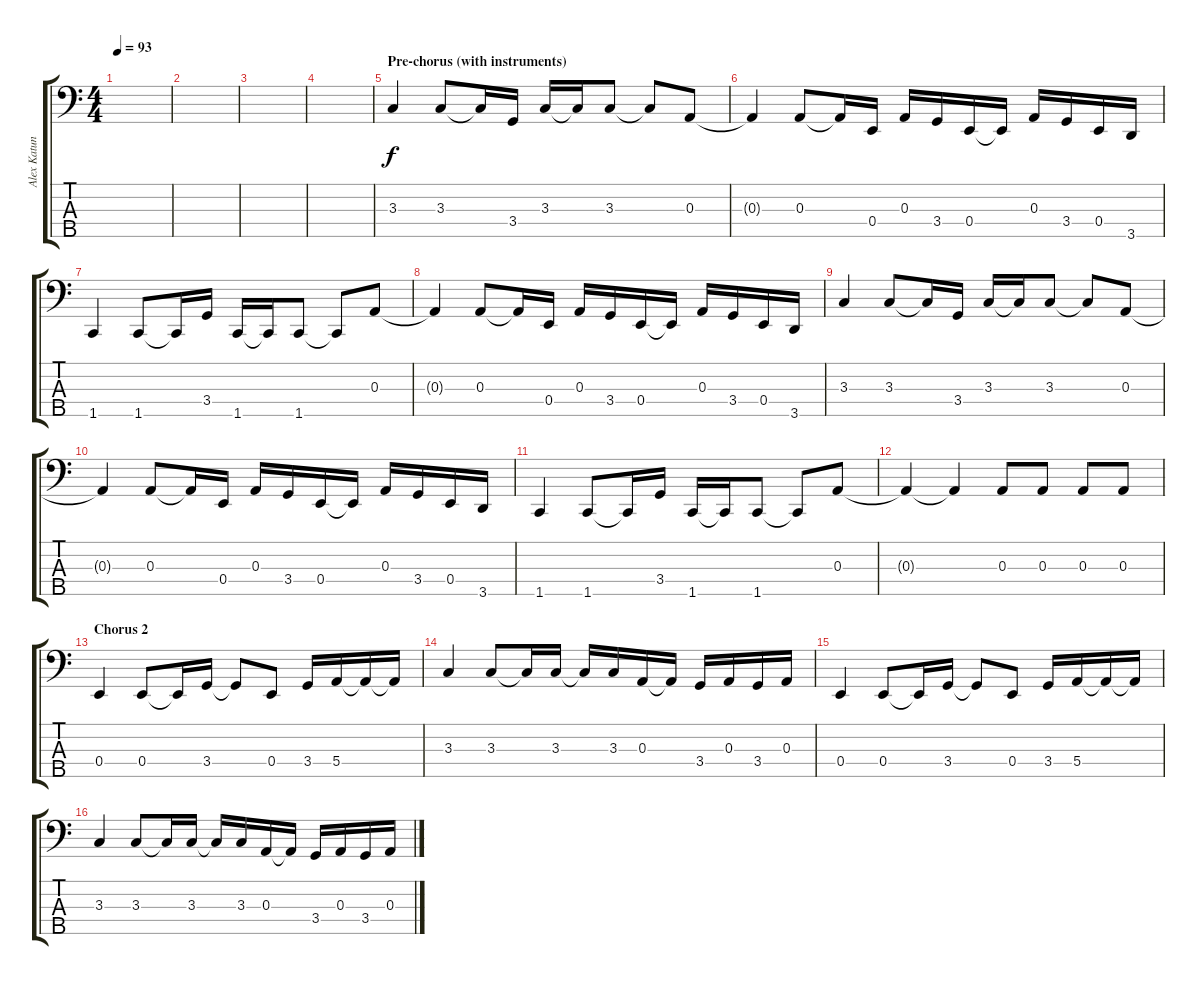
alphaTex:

\track ("Alex Katunich" "Alex Katun") {instrument electricbassfinger}
\staff {score tabs}
\tuning (G2 D2 A1 E1 B0) {hide}
\ts (4 4)
\tempo 93
\clef f4
\ks c
|
|
|
|
\section ("" "Pre-chorus (with instruments)")
3.3.4 3.3.8 3.3{t}.16 3.4.16 3.3.16 3.3{t}.16 3.3.8 3.3{t}.8 0.3.8 |
0.3{t}.4 0.3.8 0.3{t}.16 0.4.16 0.3.16 3.4.16 0.4.16 0.4{t}.16 0.3.16 3.4.16 0.4.16 3.5.16 |
1.5.4 1.5.8 1.5{t}.16 3.4.16 1.5.16 1.5{t}.16 1.5.8 1.5{t}.8 0.3.8 |
0.3{t}.4 0.3.8 0.3{t}.16 0.4.16 0.3.16 3.4.16 0.4.16 0.4{t}.16 0.3.16 3.4.16 0.4.16 3.5.16 |
3.3.4 3.3.8 3.3{t}.16 3.4.16 3.3.16 3.3{t}.16 3.3.8 3.3{t}.8 0.3.8 |
0.3{t}.4 0.3.8 0.3{t}.16 0.4.16 0.3.16 3.4.16 0.4.16 0.4{t}.16 0.3.16 3.4.16 0.4.16 3.5.16 |
1.5.4 1.5.8 1.5{t}.16 3.4.16 1.5.16 1.5{t}.16 1.5.8 1.5{t}.8 0.3.8 |
0.3{t}.4 0.3{t}.4 0.3.8 0.3.8 0.3.8 0.3.8 |
\section ("" "Chorus 2")
0.4.4 0.4.8 0.4{t}.16 3.4.16 3.4{t}.8 0.4.8 3.4.16 5.4.16 5.4{t}.16 5.4{t}.16 |
3.3.4 3.3.8 3.3{t}.16 3.3.16 3.3{t}.16 3.3.16 0.3.16 0.3{t}.16 3.4.16 0.3.16 3.4.16 0.3.16 |
0.4.4 0.4.8 0.4{t}.16 3.4.16 3.4{t}.8 0.4.8 3.4.16 5.4.16 5.4{t}.16 5.4{t}.16 |
3.3.4 3.3.8 3.3{t}.16 3.3.16 3.3{t}.16 3.3.16 0.3.16 0.3{t}.16 3.4.16 0.3.16 3.4.16 0.3.16
